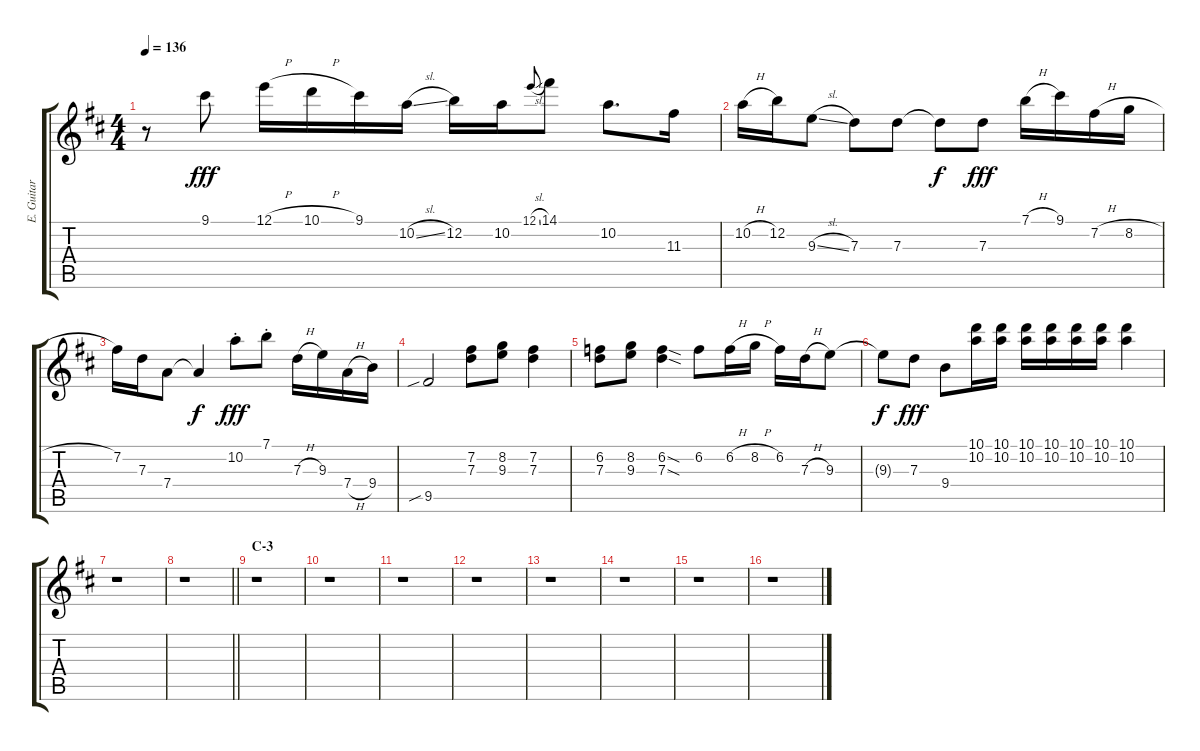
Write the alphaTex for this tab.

\track ("E. Guitar I" "E. Guitar ") {instrument electricguitarjazz}
\staff {score tabs}
\tuning (E4 B3 G3 D3 A2 E2) {hide}
\ts (4 4)
\tempo 136
\clef g2
\ks d
r.8{dy fff} 9.1.8 12.1{h}.16 10.1{h}.16 9.1.16 10.2{sl}.16 12.2.16 10.2.16 12.1{sl}.8{gr onbeat} 14.1.8 10.2.8{d} 11.3.16 |
10.2{h}.16 12.2.16 9.3{sl}.8 7.3.8 7.3.8 7.3{t}.8{dy f} 7.3.8{dy fff} 7.1{h}.16 9.1.16 7.2{h}.16 8.2{h}.16 |
7.2.16 7.3.16 7.4.8 7.4{t}.4{dy f} 10.2{st}.8{dy fff} 7.1{st}.8 7.3{h}.16 9.3.16 7.4{h}.16 9.4.16 |
9.5{sib}.2 (7.2 7.3).8 (8.2 9.3).8 (7.2 7.3).4 |
(6.2 7.3).8 (8.2 9.3).8 (6.2{sod} 7.3{sod}).4 6.2.8 6.2{h}.16 8.2{h}.16 6.2.16 7.3{h}.16 9.3.8 |
9.3{t}.8{dy f} 7.3.8{dy fff} 9.4.8 (10.1 10.2).16 (10.1 10.2).16 (10.1 10.2).16 (10.1 10.2).16 (10.1 10.2).16 (10.1 10.2).16 (10.1 10.2).4 |
r.1 |
\barLineRight lightlight
r.1 |
\section ("" "C-3")
r.1 |
r.1 |
r.1 |
r.1 |
r.1 |
r.1 |
r.1 |
r.1
